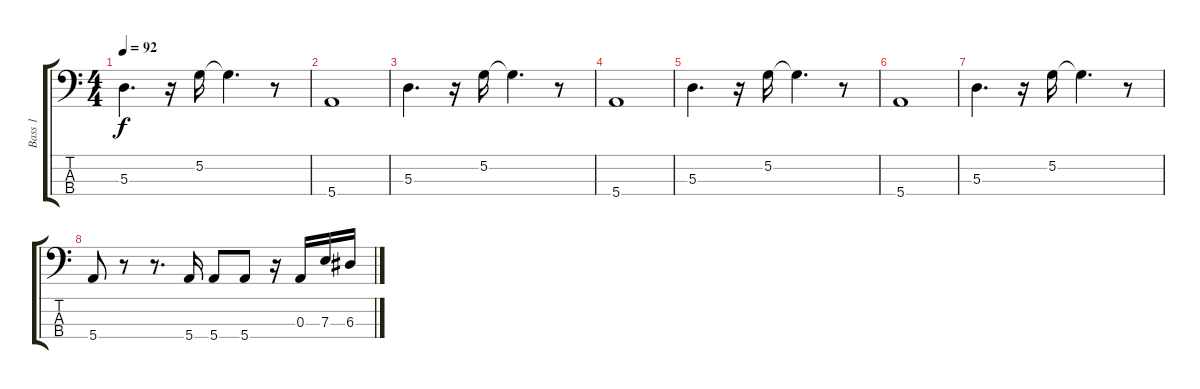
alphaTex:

\track ("Bass 1" "Bass 1") {instrument electricbassfinger}
\staff {score tabs}
\tuning (G2 D2 A1 E1) {hide}
\ts (4 4)
\tempo 92
\clef f4
\ks c
5.3.4{d dy f} r.16 5.2.16 5.2{t}.4{d} r.8 |
5.4.1 |
5.3.4{d} r.16 5.2.16 5.2{t}.4{d} r.8 |
5.4.1 |
5.3.4{d} r.16 5.2.16 5.2{t}.4{d} r.8 |
5.4.1 |
5.3.4{d} r.16 5.2.16 5.2{t}.4{d} r.8 |
5.4.8 r.8 r.8{d} 5.4.16 5.4.8 5.4.8 r.16 0.3.16 7.3.16 6.3.16
